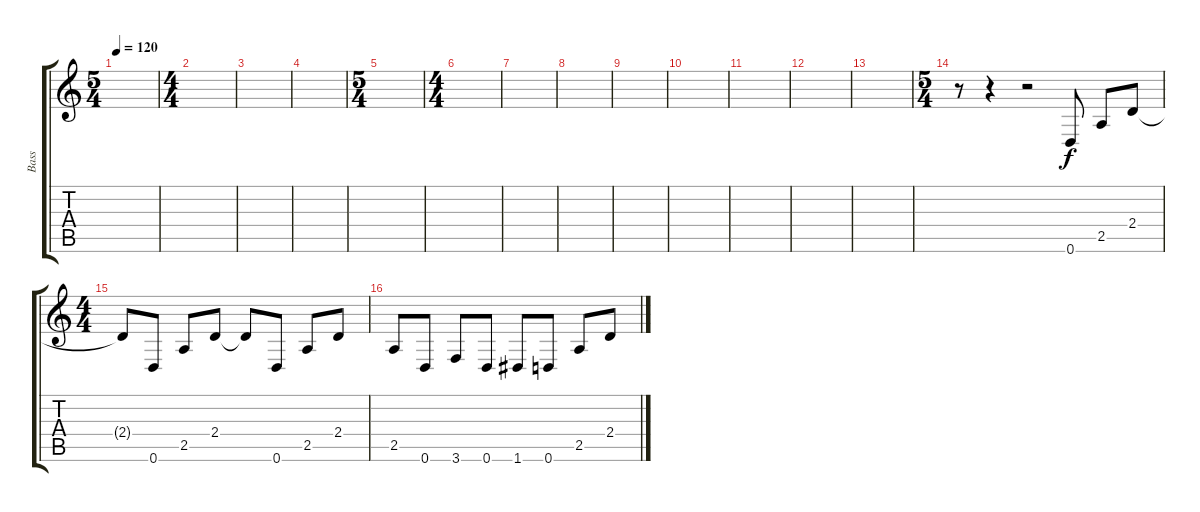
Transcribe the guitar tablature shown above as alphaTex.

\track ("Bass" "Bass") {instrument electricbasspick}
\staff {score tabs}
\tuning (D4 A3 F3 C3 G2 D2) {hide}
\ts (5 4)
\tempo 120
\clef g2
\ks c
|
\ts (4 4)
|
|
|
\ts (5 4)
|
\ts (4 4)
|
|
|
|
|
|
|
|
\ts (5 4)
r.8 r.4 r.2 0.6.8 2.5.8 2.4.8 |
\ts (4 4)
2.4{t}.8 0.6.8 2.5.8 2.4.8 2.4{t}.8 0.6.8 2.5.8 2.4.8 |
2.5.8 0.6.8 3.6.8 0.6.8 1.6.8 0.6.8 2.5.8 2.4.8
